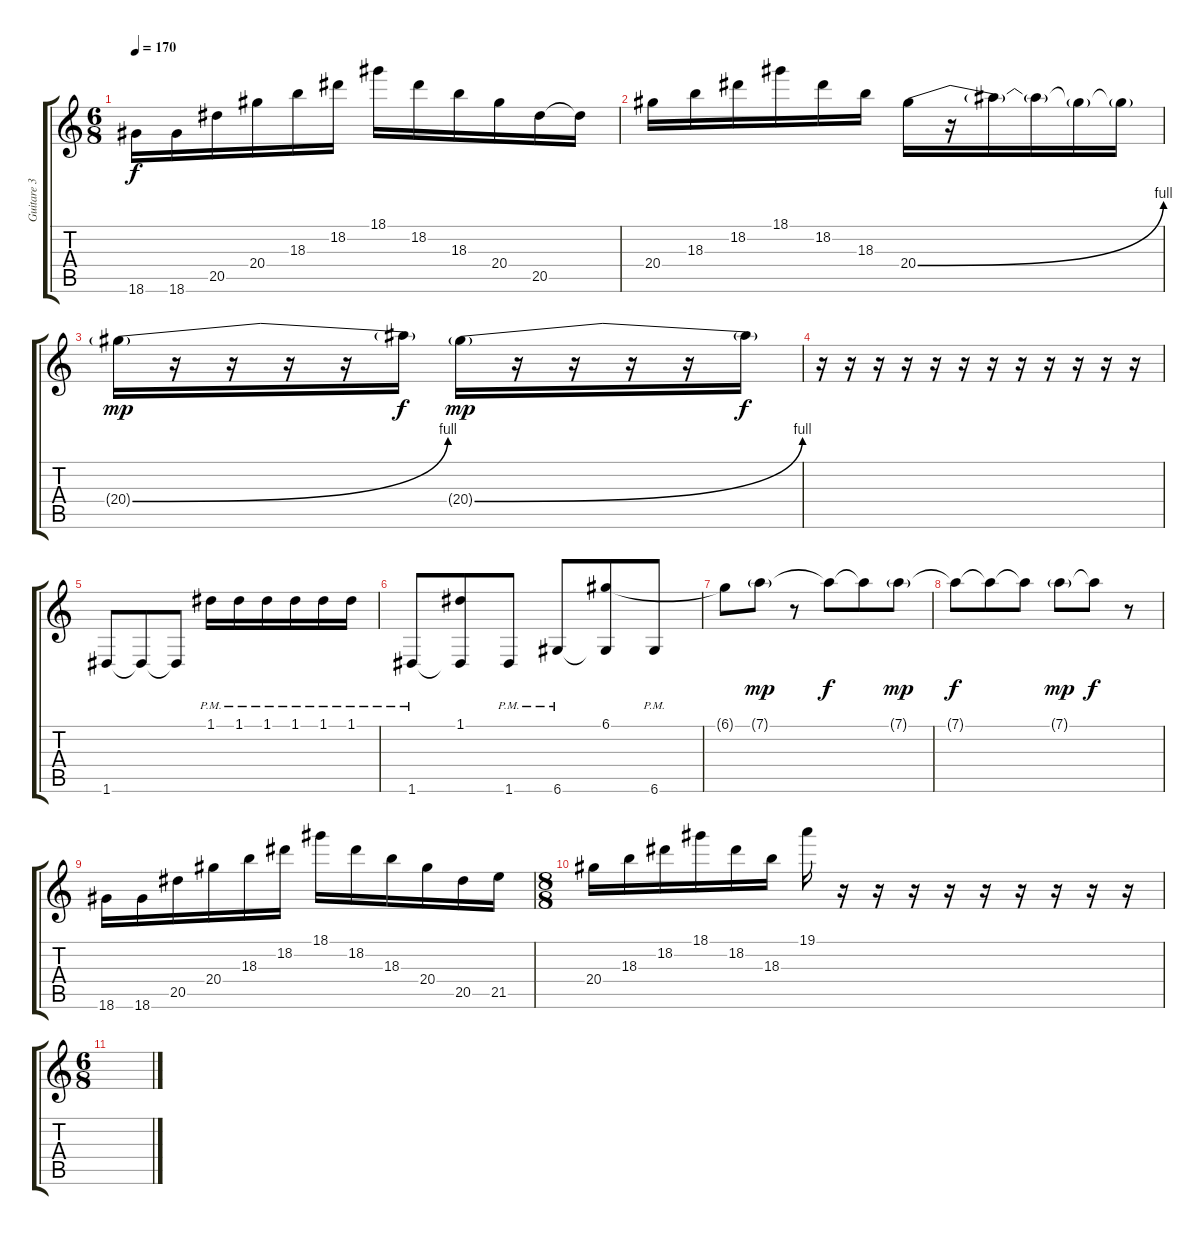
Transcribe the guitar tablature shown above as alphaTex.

\track ("Guitare 3" "Guitare 3") {instrument distortionguitar}
\staff {score tabs}
\tuning (D4 A3 F3 C3 G2 D2) {hide}
\ts (6 8)
\tempo 170
\clef g2
\ks c
18.6.16{dy f} 18.6.16 20.5.16 20.4.16 18.3.16 18.2.16 18.1.16 18.2.16 18.3.16 20.4.16 20.5.16 20.5{t}.16 |
20.4.16 18.3.16 18.2.16 18.1.16 18.2.16 18.3.16 20.4{be (bend 0 0 60 4)}.16 r.16 20.4{t}.16 20.4{t}.16 20.4{t}.16 20.4{t}.16 |
20.4{be (bend 0 0 60 4) g}.16{dy mp} r.16 r.16 r.16 r.16 20.4{t}.16{dy f} 20.4{be (bend 0 0 60 4) g}.16{dy mp} r.16 r.16 r.16 r.16 20.4{t}.16{dy f} |
r.16 r.16 r.16 r.16 r.16 r.16 r.16 r.16 r.16 r.16 r.16 r.16 |
1.6.8 1.6{t}.8 1.6{t}.8 1.1{pm}.16 1.1{pm}.16 1.1{pm}.16 1.1{pm}.16 1.1{pm}.16 1.1{pm}.16 |
1.6{pm}.8 (1.1 1.6{t}).8 1.6{pm}.8 6.6{pm}.8 (6.1 6.6{t}).8 6.6{pm}.8 |
6.1{t}.8 7.1{g}.8{dy mp} r.8 7.1{t}.8{dy f} 7.1{t}.8 7.1{g}.8{dy mp} |
7.1{t}.8{dy f} 7.1{t}.8 7.1{t}.8 7.1{g}.8{dy mp} 7.1{t}.8{dy f} r.8 |
18.6.16 18.6.16 20.5.16 20.4.16 18.3.16 18.2.16 18.1.16 18.2.16 18.3.16 20.4.16 20.5.16 21.5.16 |
\ts (8 8)
20.4.16 18.3.16 18.2.16 18.1.16 18.2.16 18.3.16 19.1.16 r.16 r.16 r.16 r.16 r.16 r.16 r.16 r.16 r.16 |
\ts (6 8)
